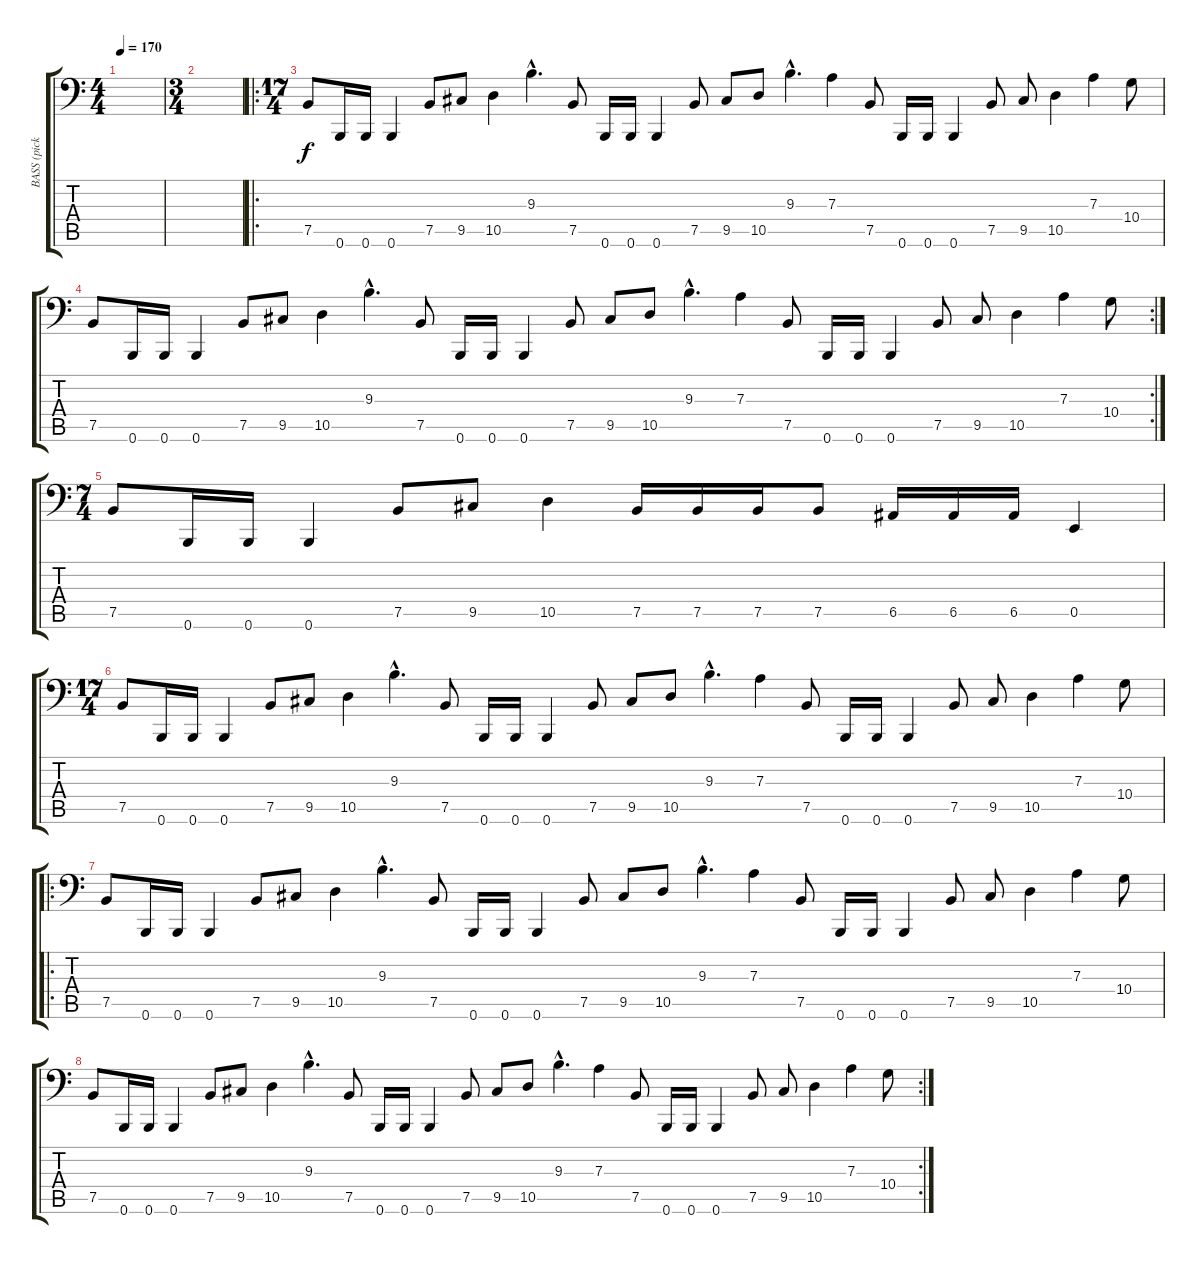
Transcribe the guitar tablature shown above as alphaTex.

\track ("BASS (pick)" "BASS (pick") {instrument electricbasspick}
\staff {score tabs}
\tuning (E4 B3 D2 A1 E1 B0) {hide}
\ts (4 4)
\tempo 170
\clef f4
\ks c
|
\ts (3 4)
|
\ro
\ts (17 4)
7.5.8 0.6.16 0.6.16 0.6.4 7.5.8 9.5.8 10.5.4 9.3{hac}.4{d} 7.5.8 0.6.16 0.6.16 0.6.4 7.5.8 9.5.8 10.5.8 9.3{hac}.4{d} 7.3.4 7.5.8 0.6.16 0.6.16 0.6.4 7.5.8 9.5.8 10.5.4 7.3.4 10.4.8 |
\rc 2
7.5.8 0.6.16 0.6.16 0.6.4 7.5.8 9.5.8 10.5.4 9.3{hac}.4{d} 7.5.8 0.6.16 0.6.16 0.6.4 7.5.8 9.5.8 10.5.8 9.3{hac}.4{d} 7.3.4 7.5.8 0.6.16 0.6.16 0.6.4 7.5.8 9.5.8 10.5.4 7.3.4 10.4.8 |
\ts (7 4)
7.5.8 0.6.16 0.6.16 0.6.4 7.5.8 9.5.8 10.5.4 7.5.16 7.5.16 7.5.16 7.5.8 6.5.16 6.5.16 6.5.16 0.5.4 |
\ts (17 4)
7.5.8 0.6.16 0.6.16 0.6.4 7.5.8 9.5.8 10.5.4 9.3{hac}.4{d} 7.5.8 0.6.16 0.6.16 0.6.4 7.5.8 9.5.8 10.5.8 9.3{hac}.4{d} 7.3.4 7.5.8 0.6.16 0.6.16 0.6.4 7.5.8 9.5.8 10.5.4 7.3.4 10.4.8 |
\ro
7.5.8 0.6.16 0.6.16 0.6.4 7.5.8 9.5.8 10.5.4 9.3{hac}.4{d} 7.5.8 0.6.16 0.6.16 0.6.4 7.5.8 9.5.8 10.5.8 9.3{hac}.4{d} 7.3.4 7.5.8 0.6.16 0.6.16 0.6.4 7.5.8 9.5.8 10.5.4 7.3.4 10.4.8 |
\rc 2
7.5.8 0.6.16 0.6.16 0.6.4 7.5.8 9.5.8 10.5.4 9.3{hac}.4{d} 7.5.8 0.6.16 0.6.16 0.6.4 7.5.8 9.5.8 10.5.8 9.3{hac}.4{d} 7.3.4 7.5.8 0.6.16 0.6.16 0.6.4 7.5.8 9.5.8 10.5.4 7.3.4 10.4.8
